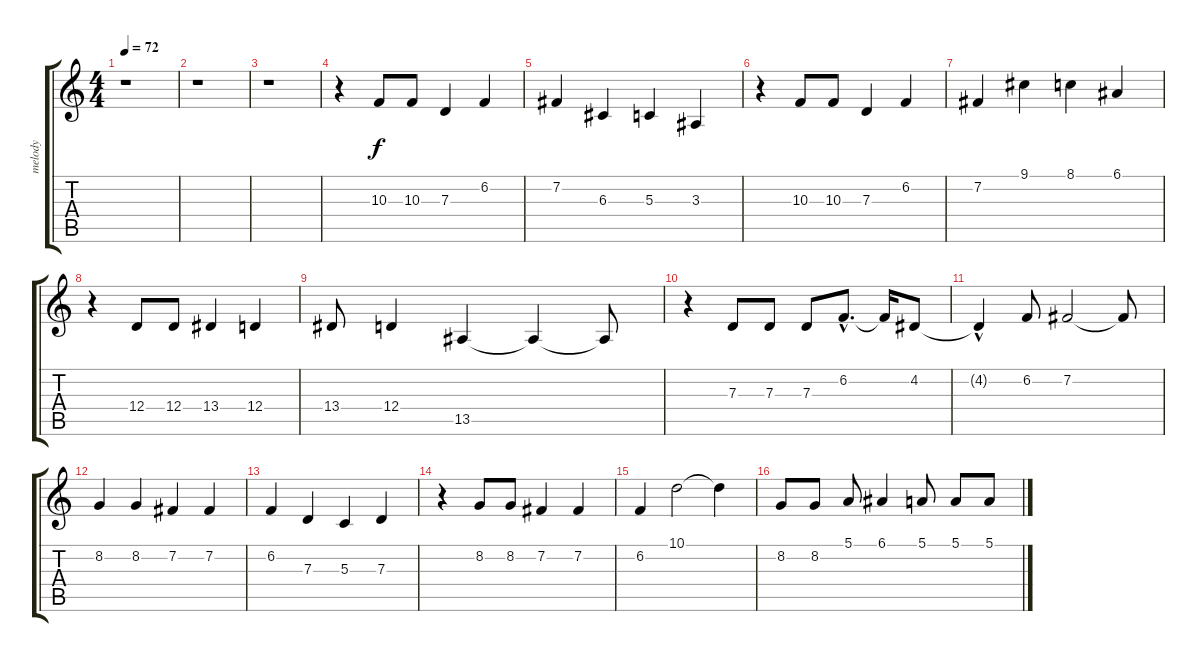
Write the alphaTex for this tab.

\track ("melody" "melody") {instrument musicbox}
\staff {score tabs}
\tuning (E4 B3 G3 D3 A2 E2) {hide}
\ts (4 4)
\tempo 72
\clef g2
\ks c
r.1{dy f} |
r.1 |
r.1 |
r.4 10.3.8 10.3.8 7.3.4 6.2.4 |
7.2.4 6.3.4 5.3.4 3.3.4 |
r.4 10.3.8 10.3.8 7.3.4 6.2.4 |
7.2.4 9.1.4 8.1.4 6.1.4 |
r.4 12.4.8 12.4.8 13.4.4 12.4.4 |
13.4.8 12.4.4 13.5.4 13.5{t}.4 13.5{t}.8 |
r.4 7.3.8 7.3.8 7.3.8 6.2{hac}.8{d} 6.2{t}.16 4.2.8 |
4.2{hac t}.4 6.2.8 7.2.2 7.2{t}.8 |
8.2.4 8.2.4 7.2.4 7.2.4 |
6.2.4 7.3.4 5.3.4 7.3.4 |
r.4 8.2.8 8.2.8 7.2.4 7.2.4 |
6.2.4 10.1.2 10.1{t}.4 |
8.2.8 8.2.8 5.1.8 6.1.4 5.1.8 5.1.8 5.1.8
